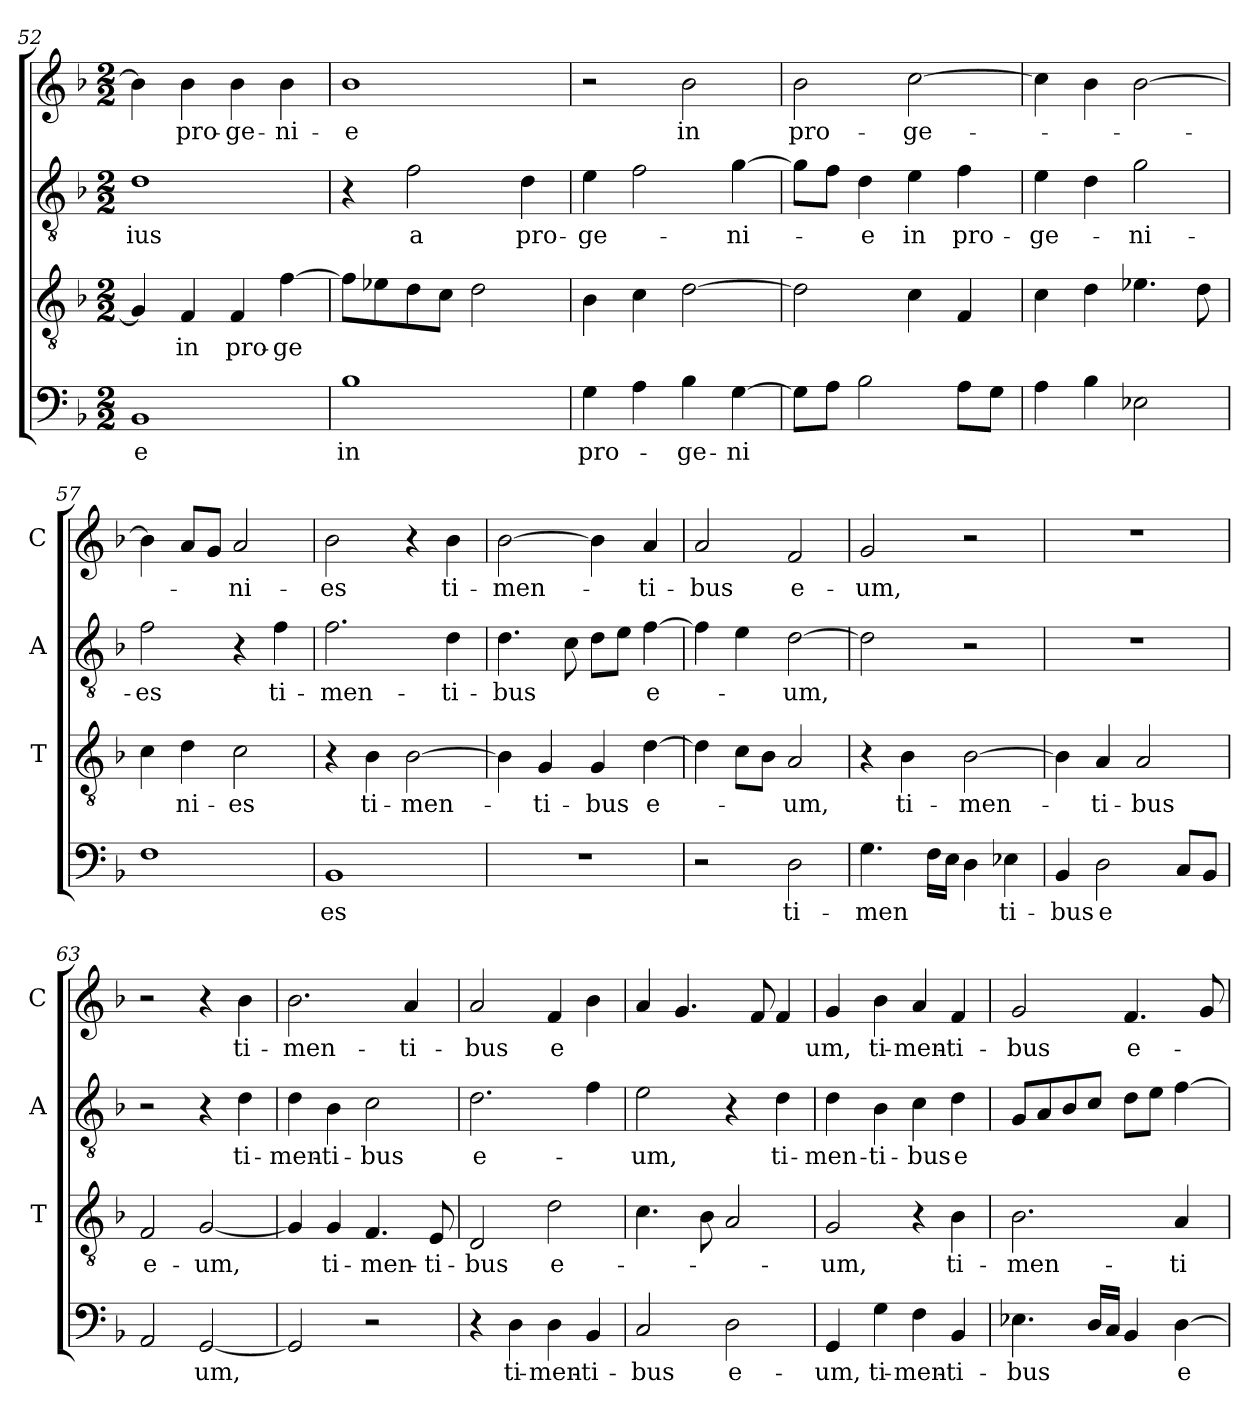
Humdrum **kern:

**kern	**text	**kern	**text	**kern	**text	**kern	**text
*part4	*part4	*part3	*part3	*part2	*part2	*part1	*part1
*staff4	*staff4	*staff3	*staff3	*staff2	*staff2	*staff1	*staff1
*	*	*I'T	*	*I'A	*	*I'C	*
*clefF4	*	*clefGv2	*	*clefGv2	*	*clefG2	*
*k[b-]	*	*k[b-]	*	*k[b-]	*	*k[b-]	*
*F:	*	*F:	*	*F:	*	*F:	*
*M2/2	*	*M2/2	*	*M2/2	*	*M2/2	*
=52	=52	=52	=52	=52	=52	=52	=52
!	!LO:LY:b	!	!	!	!LO:LY:b	!	!
1BB-	-e	4G/]	.	1d	-ius	4b-\]	.
!	!	!	!LO:LY:b	!	!	!	!LO:LY:b
.	.	4F/	in	.	.	4b-\	pro-
!	!	!	!LO:LY:b	!	!	!	!LO:LY:b
.	.	4F/	pro-	.	.	4b-\	-ge-
!	!	!	!LO:LY:b	!	!	!	!LO:LY:b
.	.	[4f\	-ge	.	.	4b-\	-ni-
=53	=53	=53	=53	=53	=53	=53	=53
!	!LO:LY:b	!	!	!	!	!	!LO:LY:b
1B-	in	8f\L]	.	4r	.	1b-	-e
.	.	8e-\	.	.	.	.	.
!	!	!	!	!	!LO:LY:b	!	!
.	.	8d\	.	2f\	a	.	.
.	.	8c\J	.	.	.	.	.
.	.	2d\	.	.	.	.	.
!	!	!	!	!	!LO:LY:b	!	!
.	.	.	.	4d\	pro-	.	.
=54	=54	=54	=54	=54	=54	=54	=54
!	!LO:LY:b	!	!	!	!LO:LY:b	!	!
4G\	pro-	4B-\	.	4e\	-ge-	2r	.
4A\	.	4c\	.	2f\	.	.	.
!	!LO:LY:b	!	!	!	!	!	!LO:LY:b
4B-\	-ge-	[2d\	.	.	.	2b-\	in
!	!LO:LY:b	!	!	!	!LO:LY:b	!	!
[4G\	-ni	.	.	[4g\	-ni-	.	.
=55	=55	=55	=55	=55	=55	=55	=55
!	!	!	!	!	!	!	!LO:LY:b
8G\L]	.	2d\]	.	8g\L]	.	2b-\	pro-
8A\J	.	.	.	8f\J	.	.	.
!	!	!	!	!	!LO:LY:b	!	!
2B-\	.	.	.	4d\	-e	.	.
!	!	!	!	!	!LO:LY:b	!	!LO:LY:b
.	.	4c\	.	4e\	in	[2cc\	-ge-
!	!	!	!	!	!LO:LY:b	!	!
8A\L	.	4F/	.	4f\	pro-	.	.
8G\J	.	.	.	.	.	.	.
!!LO:LB:g=z
=56	=56	=56	=56	=56	=56	=56	=56
!	!	!	!	!	!LO:LY:b	!	!
4A\	.	4c\	.	4e\	-­ge-	4cc\]	.
4B-\	.	4d\	.	4d\	.	4b-\	.
!	!	!	!	!	!LO:LY:b	!	!
2E-X\	.	4.e-\	.	2g\	-ni-	[2b-\	.
.	.	8d\	.	.	.	.	.
=57	=57	=57	=57	=57	=57	=57	=57
!	!	!	!	!	!LO:LY:b	!	!
1F	.	4c\	.	2f\	-es	4b-\]	.
!	!	!	!LO:LY:b	!	!	!	!
.	.	4d\	ni-	.	.	8a/L	.
.	.	.	.	.	.	8g/J	.
!	!	!	!LO:LY:b	!	!	!	!LO:LY:b
.	.	2c\	-es	4r	.	2a/	-ni-
!	!	!	!	!	!LO:LY:b	!	!
.	.	.	.	4f\	ti-	.	.
=58	=58	=58	=58	=58	=58	=58	=58
!	!LO:LY:b	!	!	!	!LO:LY:b	!	!LO:LY:b
1BB-	es	4r	.	2.f\	-men-	2b-\	-es
!	!	!	!LO:LY:b	!	!	!	!
.	.	4B-\	ti-	.	.	.	.
!	!	!	!LO:LY:b	!	!	!	!
.	.	[2B-\	-men-	.	.	4r	.
!	!	!	!	!	!LO:LY:b	!	!LO:LY:b
.	.	.	.	4d\	-ti-	4b-\	ti-
=59	=59	=59	=59	=59	=59	=59	=59
!	!	!	!	!	!LO:LY:b	!	!LO:LY:b
1r	.	4B-\]	.	4.d\	-bus	[2b-\	-men-
!	!	!	!LO:LY:b	!	!	!	!
.	.	4G/	-ti-	.	.	.	.
.	.	.	.	8c\	.	.	.
!	!	!	!LO:LY:b	!	!	!	!
.	.	4G/	-bus	8d\L	.	4b-\]	.
.	.	.	.	8e\J	.	.	.
!	!	!	!LO:LY:b	!	!LO:LY:b	!	!LO:LY:b
.	.	[4d\	e-	[4f\	e-	4a/	-ti-
=60	=60	=60	=60	=60	=60	=60	=60
!	!	!	!	!	!	!	!LO:LY:b
2r	.	4d\]	.	4f\]	.	2a/	-bus
.	.	8c\L	.	4e\	.	.	.
.	.	8B-\J	.	.	.	.	.
!	!LO:LY:b	!	!LO:LY:b	!	!LO:LY:b	!	!LO:LY:b
2D\	ti-	2A/	-um,	[2d\	-um,	2f/	e-
!!LO:LB:g=z
=61	=61	=61	=61	=61	=61	=61	=61
!	!LO:LY:b	!	!	!	!	!	!LO:LY:b
4.G\	-­men	4r	.	2d\]	.	2g/	-­um,
!	!	!	!LO:LY:b	!	!	!	!
.	.	4B-\	ti-	.	.	.	.
16F\LL	.	.	.	.	.	.	.
16E\JJ	.	.	.	.	.	.	.
!	!	!	!LO:LY:b	!	!	!	!
4D\	.	[2B-\	-men-	2r	.	2r	.
!	!LO:LY:b	!	!	!	!	!	!
4E-X\	ti-	.	.	.	.	.	.
=62	=62	=62	=62	=62	=62	=62	=62
!	!LO:LY:b	!	!	!	!	!	!
4BB-/	-bus	4B-\]	.	1r	.	1r	.
!	!LO:LY:b	!	!LO:LY:b	!	!	!	!
2D\	e	4A/	-ti-	.	.	.	.
!	!	!	!LO:LY:b	!	!	!	!
.	.	2A/	-bus	.	.	.	.
8C/L	.	.	.	.	.	.	.
8BB-/J	.	.	.	.	.	.	.
=63	=63	=63	=63	=63	=63	=63	=63
!	!	!	!LO:LY:b	!	!	!	!
2AA/	.	2F/	e-	2r	.	2r	.
!	!LO:LY:b	!	!LO:LY:b	!	!	!	!
[2GG/	um,	[2G/	-um,	4r	.	4r	.
!	!	!	!	!	!LO:LY:b	!	!LO:LY:b
.	.	.	.	4d\	ti-	4b-\	ti-
=64	=64	=64	=64	=64	=64	=64	=64
!	!	!	!	!	!LO:LY:b	!	!LO:LY:b
2GG/]	.	4G/]	.	4d\	-men-	2.b-\	-men-
!	!	!	!LO:LY:b	!	!LO:LY:b	!	!
.	.	4G/	ti-	4B-\	-ti-	.	.
!	!	!	!LO:LY:b	!	!LO:LY:b	!	!
2r	.	4.F/	-men-	2c\	-bus	.	.
!	!	!	!	!	!	!	!LO:LY:b
.	.	.	.	.	.	4a/	-ti-
!	!	!	!LO:LY:b	!	!	!	!
.	.	8E/	-ti-	.	.	.	.
=65	=65	=65	=65	=65	=65	=65	=65
!	!	!	!LO:LY:b	!	!LO:LY:b	!	!LO:LY:b
4r	.	2D/	-bus	2.d\	e-	2a/	-bus
!	!LO:LY:b	!	!	!	!	!	!
4D\	ti-	.	.	.	.	.	.
!	!LO:LY:b	!	!LO:LY:b	!	!	!	!LO:LY:b
4D\	-men-	2d\	e-	.	.	4f/	e
!	!LO:LY:b	!	!	!	!	!	!
4BB-/	-ti-	.	.	4f\	.	4b-\	.
=66	=66	=66	=66	=66	=66	=66	=66
!	!LO:LY:b	!	!	!	!LO:LY:b	!	!
2C/	-bus	4.c\	.	2e\	-um,	4a/	.
.	.	.	.	.	.	4.g/	.
.	.	8B-\	.	.	.	.	.
!	!LO:LY:b	!	!	!	!	!	!
2D\	e-	2A/	.	4r	.	.	.
.	.	.	.	.	.	8f/	.
!	!	!	!	!	!LO:LY:b	!	!
.	.	.	.	4d\	ti-	4f/	.
!!LO:PB:g=z
=67	=67	=67	=67	=67	=67	=67	=67
!	!LO:LY:b	!	!LO:LY:b	!	!LO:LY:b	!	!LO:LY:b
4GG/	-­um,	2G/	-­um,	4d\	-­men-	4g/	­um,
!	!LO:LY:b	!	!	!	!LO:LY:b	!	!LO:LY:b
4G\	ti-	.	.	4B-\	-ti-	4b-\	ti-
!	!LO:LY:b	!	!	!	!LO:LY:b	!	!LO:LY:b
4F\	-men-	4r	.	4c\	-bus	4a/	-men-
!	!LO:LY:b	!	!LO:LY:b	!	!LO:LY:b	!	!LO:LY:b
4BB-/	-ti-	4B-\	ti-	4d\	e	4f/	-ti-
=68	=68	=68	=68	=68	=68	=68	=68
!	!LO:LY:b	!	!LO:LY:b	!	!	!	!LO:LY:b
4.E-X\	-bus	2.B-\	-men-	8G/L	.	2g/	-bus
.	.	.	.	8A/	.	.	.
.	.	.	.	8B-/	.	.	.
16D/LL	.	.	.	8c/J	.	.	.
16C/JJ	.	.	.	.	.	.	.
!	!	!	!	!	!	!	!LO:LY:b
4BB-/	.	.	.	8d\L	.	4.f/	e-
.	.	.	.	8e\J	.	.	.
!	!LO:LY:b	!	!LO:LY:b	!	!	!	!
[4D\	e-	4A/	-ti-	[4f\	.	.	.
.	.	.	.	.	.	8g/	.
=	=	=	=	=	=	=	=
*-	*-	*-	*-	*-	*-	*-	*-
